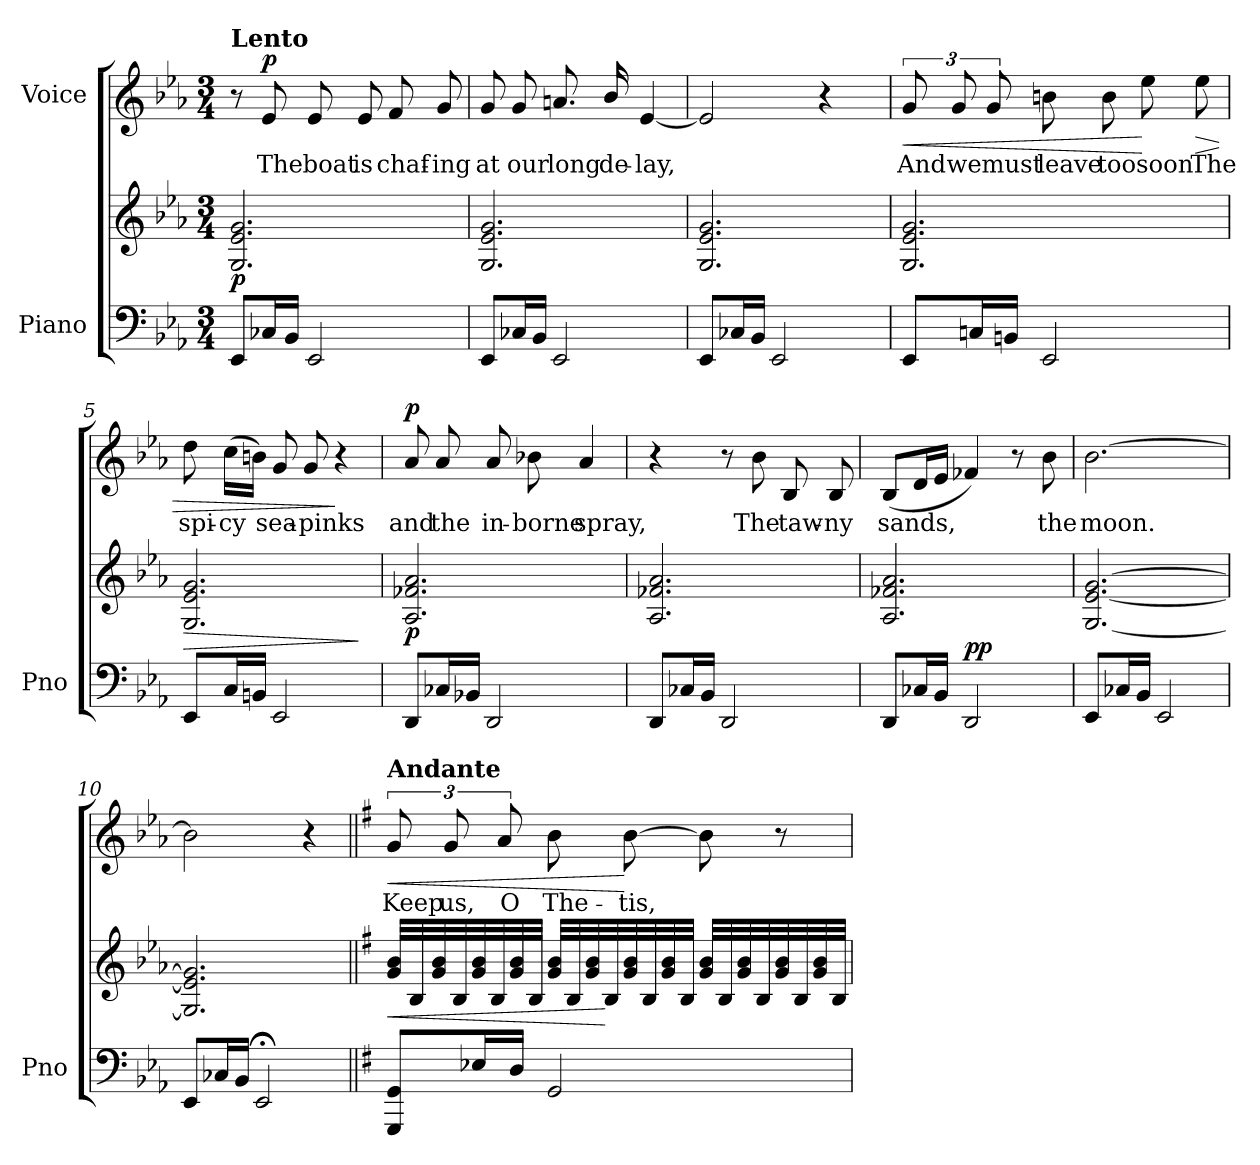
**kern	**kern	**dynam	**kern	**text	**dynam
*part2	*part2	*part2	*part1	*part1	*part1
*staff3	*staff2	*staff2/3	*staff1	*staff1	*staff1
*I"Piano	*	*	*I"Voice	*	*
*I'Pno	*	*	*	*	*
*clefF4	*clefG2	*	*clefG2	*	*
*k[b-e-a-]	*k[b-e-a-]	*	*k[b-e-a-]	*	*
*M3/4	*M3/4	*	*M3/4	*	*
=1	=1	=1	=1	=1	=1
!	!	!	!LO:TX:a:B:t=Lento	!	!
!	!	!LO:DY:b	!	!	!
8EE-/L	2.G/ 2.e-/ 2.g/	p	8r	.	.
!	!	!	!	!	!LO:DY:a
16C-X/L	.	.	8e-/	The	p
16BB-/JJ	.	.	.	.	.
2EE-/	.	.	8e-/	boat	.
.	.	.	8e-/	is	.
.	.	.	8f/	chaf-	.
.	.	.	8g/	-ing	.
=2	=2	=2	=2	=2	=2
8EE-/L	2.G/ 2.e-/ 2.g/	.	8g/	at	.
16C-X/L	.	.	8g/	our	.
16BB-/JJ	.	.	.	.	.
2EE-/	.	.	8.an/	long	.
.	.	.	16b-/	de-	.
.	.	.	[4e-/	-lay,	.
=3	=3	=3	=3	=3	=3
8EE-/L	2.G/ 2.e-/ 2.g/	.	2e-/]	.	.
16C-X/L	.	.	.	.	.
16BB-/JJ	.	.	.	.	.
2EE-/	.	.	.	.	.
.	.	.	4r	.	.
=4	=4	=4	=4	=4	=4
!	!	!	!	!	!LO:HP:b
8EE-/L	2.G/ 2.e-/ 2.g/	.	12g/	And	<
.	.	.	12g/	we	.
16Cn/L	.	.	.	.	.
.	.	.	12g/	must	.
16BBn/JJ	.	.	.	.	.
2EE-/	.	.	8bn\	leave	.
.	.	.	8b\	too	.
.	.	.	8ee-\	soon	[
!	!	!	!	!	!LO:HP:b
.	.	.	8ee-\	The	>
=5	=5	=5	=5	=5	=5
!	!	!LO:HP:b	!	!	!
8EE-/L	2.G/ 2.e-/ 2.g/	>	8dd\	spi-	.
16C/L	.	.	(16cc\LL	-cy	.
16BBn/JJ	.	.	16bn\JJ)	.	.
2EE-/	.	.	8g/	sea-	.
.	.	.	8g/	-pinks	.
.	.	.	4r	.	]
.	.	]	.	.	.
=6	=6	=6	=6	=6	=6
!	!	!LO:DY:b	!	!	!LO:DY:a
8DD/L	2.A-/ 2.f-X/ 2.a-/	p	8a-/	and	p
16C-X/L	.	.	8a-/	the	.
16BB-X/JJ	.	.	.	.	.
2DD/	.	.	8a-/	in-	.
.	.	.	8b-X\	-borne	.
.	.	.	4a-/	spray,	.
=7	=7	=7	=7	=7	=7
8DD/L	2.A-/ 2.f-X/ 2.a-/	.	4r	.	.
16C-X/L	.	.	.	.	.
16BB-/JJ	.	.	.	.	.
2DD/	.	.	8r	.	.
.	.	.	8b-\	The	.
.	.	.	8B-/	taw-	.
.	.	.	8B-/	-ny	.
=8	=8	=8	=8	=8	=8
8DD/L	2.A-/ 2.f-X/ 2.a-/	.	(8B-/L	sands,	.
16C-X/L	.	.	16d/L	.	.
16BB-/JJ	.	.	16e-/JJ	.	.
!	!	!LO:DY:a=2	!	!	!
2DD/	.	pp	4f-X/)	.	.
.	.	.	8r	.	.
.	.	.	8b-\	the	.
=9	=9	=9	=9	=9	=9
8EE-/L	[2.G/ [2.e-/ [2.g/	.	[2.b-\	moon.	.
16C-X/L	.	.	.	.	.
16BB-/JJ	.	.	.	.	.
2EE-/	.	.	.	.	.
=10	=10	=10	=10	=10	=10
8EE-/L	2.G/] 2.e-/] 2.g/]	.	2b-\]	.	.
16C-X/L	.	.	.	.	.
16BB-/JJ	.	.	.	.	.
2EE-;</	.	.	.	.	.
.	.	.	4r	.	.
=11||	=11||	=11||	=11||	=11||	=11||
*k[f#]	*k[f#]	*	*k[f#]	*	*
!	!	!	!LO:TX:a:B:t=Andante	!	!
!	!	!LO:HP:b	!	!	!LO:HP:b
8GGG/ 8GG/L	32g/ 32b/LLL	<	12g/	Keep	<
.	32B/	.	.	.	.
.	32g/ 32b/	.	.	.	.
.	.	.	12g/	us,	.
.	32B/	.	.	.	.
16E-X/L	32g/ 32b/	.	.	.	.
.	32B/	.	.	.	.
.	.	.	12a/	O	.
16D/JJ	32g/ 32b/	.	.	.	.
.	32B/JJJ	.	.	.	.
2GG/	32g/ 32b/LLL	.	8b\	The-	.
.	32B/	.	.	.	.
.	32g/ 32b/	.	.	.	.
.	32B/	[	.	.	.
.	32g/ 32b/	.	[8b\	-tis,	[
.	32B/	.	.	.	.
.	32g/ 32b/	.	.	.	.
.	32B/JJJ	.	.	.	.
.	32g/ 32b/LLL	.	8b\]	.	.
.	32B/	.	.	.	.
.	32g/ 32b/	.	.	.	.
.	32B/	.	.	.	.
.	32g/ 32b/	.	8r	.	.
.	32B/	.	.	.	.
.	32g/ 32b/	.	.	.	.
.	32B/JJJ	.	.	.	.
=	=	=	=	=	=
*-	*-	*-	*-	*-	*-
